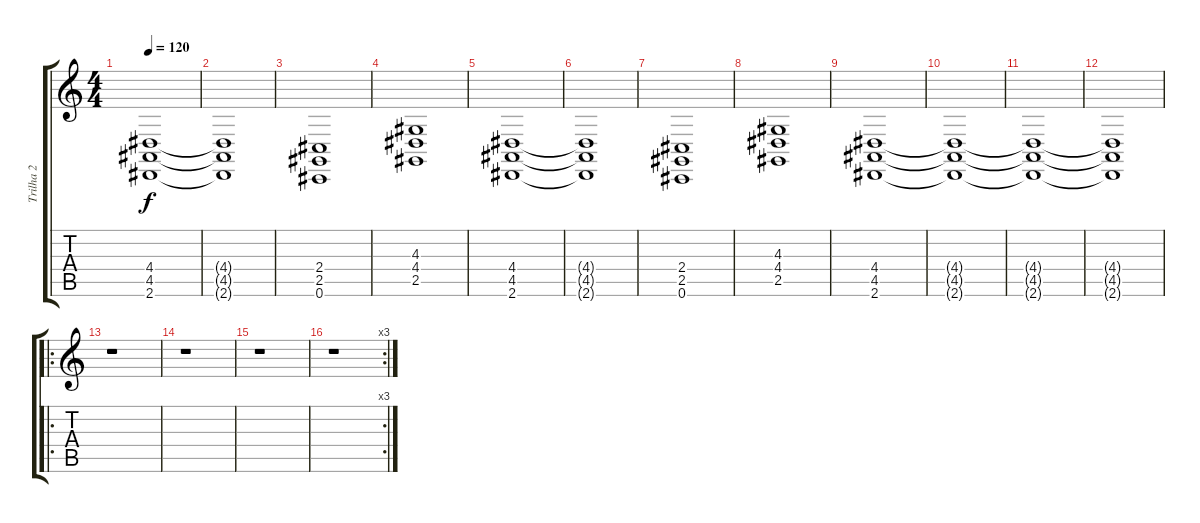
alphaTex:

\track ("Trilha 2" "Trilha 2") {instrument stringensemble1}
\staff {score tabs}
\tuning (Db4 Ab3 E3 B2 Gb2 Db2) {hide}
\ts (4 4)
\tempo 120
\clef g2
\ks c
(4.4 4.5 2.6).1{dy f instrument stringensemble1} |
(4.4{t} 4.5{t} 2.6{t}).1 |
(2.4 2.5 0.6).1 |
(4.3 4.4 2.5).1 |
(4.4 4.5 2.6).1 |
(4.4{t} 4.5{t} 2.6{t}).1 |
(2.4 2.5 0.6).1 |
(4.3 4.4 2.5).1 |
(4.4 4.5 2.6).1 |
(4.4{t} 4.5{t} 2.6{t}).1 |
(4.4{t} 4.5{t} 2.6{t}).1 |
(4.4{t} 4.5{t} 2.6{t}).1 |
\ro
r.1 |
r.1 |
r.1 |
\rc 3
r.1
